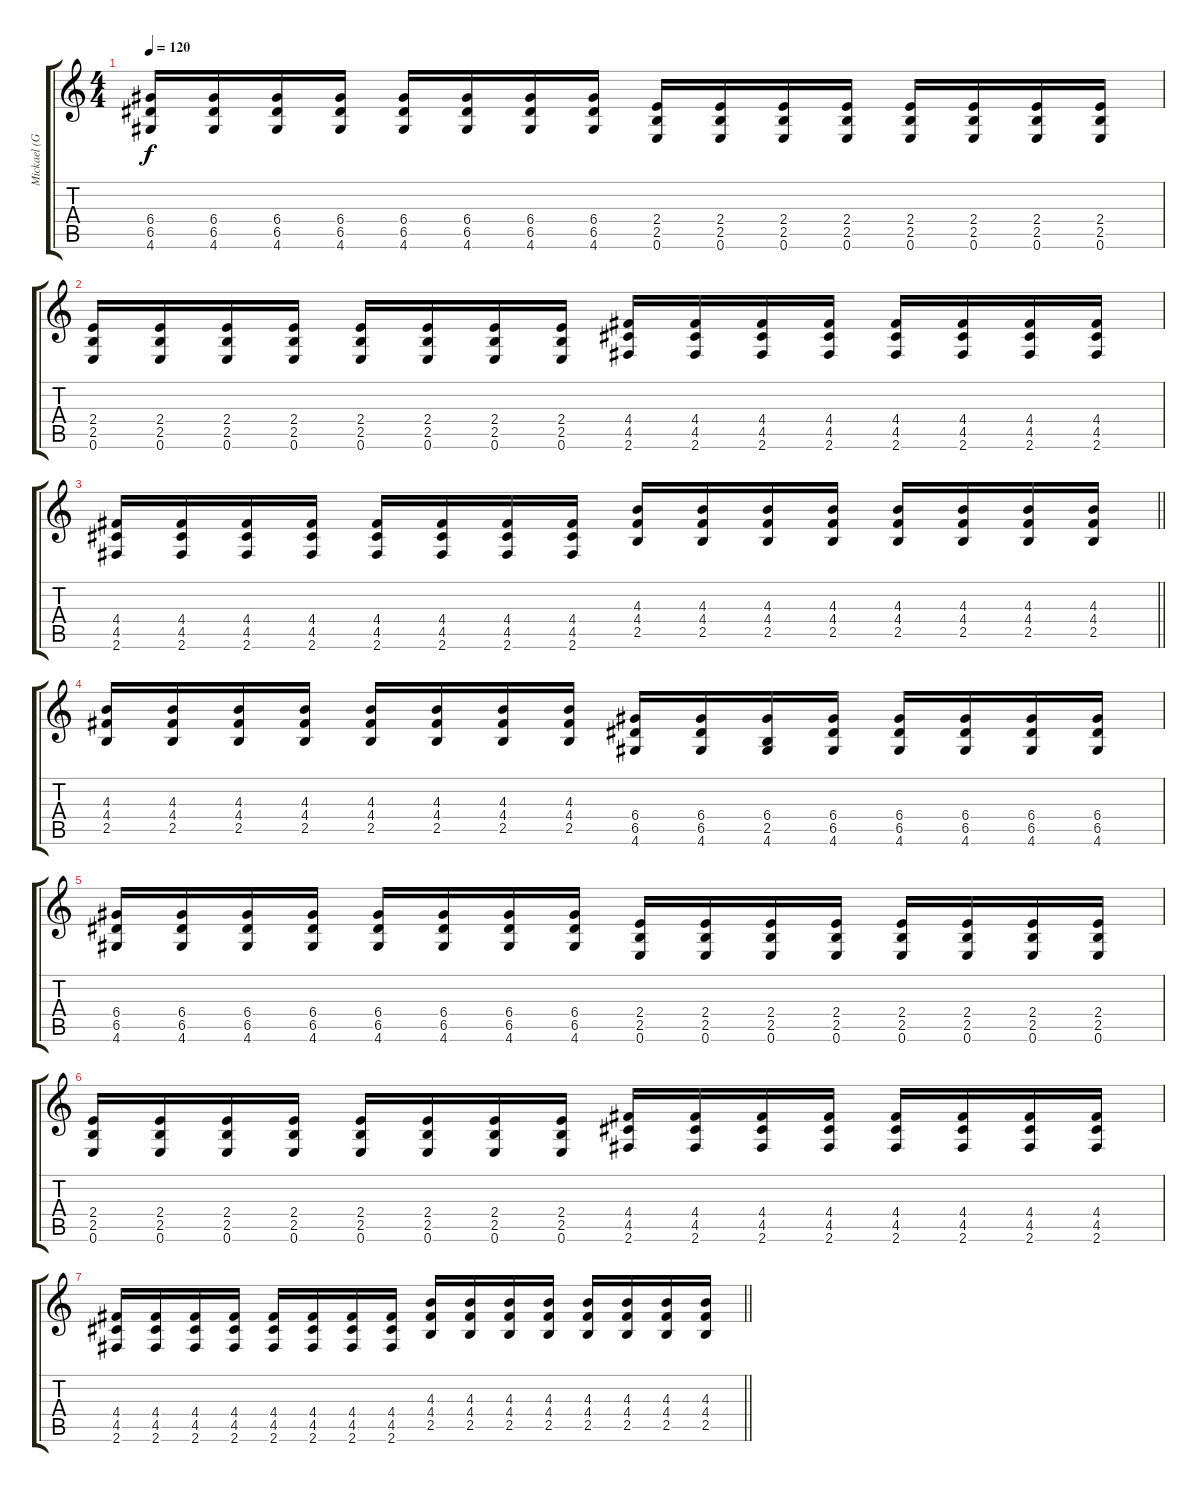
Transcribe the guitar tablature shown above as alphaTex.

\track ("Mickael (Guitar_02)" "Mickael (G") {instrument distortionguitar}
\staff {score tabs}
\tuning (E4 B3 G3 D3 A2 E2) {hide}
\ts (4 4)
\tempo 120
\clef g2
\ks c
(6.4 6.5 4.6).16{dy f} (6.4 6.5 4.6).16 (6.4 6.5 4.6).16 (6.4 6.5 4.6).16 (6.4 6.5 4.6).16 (6.4 6.5 4.6).16 (6.4 6.5 4.6).16 (6.4 6.5 4.6).16 (2.4 2.5 0.6).16 (2.4 2.5 0.6).16 (2.4 2.5 0.6).16 (2.4 2.5 0.6).16 (2.4 2.5 0.6).16 (2.4 2.5 0.6).16 (2.4 2.5 0.6).16 (2.4 2.5 0.6).16 |
(2.4 2.5 0.6).16 (2.4 2.5 0.6).16 (2.4 2.5 0.6).16 (2.4 2.5 0.6).16 (2.4 2.5 0.6).16 (2.4 2.5 0.6).16 (2.4 2.5 0.6).16 (2.4 2.5 0.6).16 (4.4 4.5 2.6).16 (4.4 4.5 2.6).16 (4.4 4.5 2.6).16 (4.4 4.5 2.6).16 (4.4 4.5 2.6).16 (4.4 4.5 2.6).16 (4.4 4.5 2.6).16 (4.4 4.5 2.6).16 |
\barLineRight lightlight
(4.4 4.5 2.6).16 (4.4 4.5 2.6).16 (4.4 4.5 2.6).16 (4.4 4.5 2.6).16 (4.4 4.5 2.6).16 (4.4 4.5 2.6).16 (4.4 4.5 2.6).16 (4.4 4.5 2.6).16 (4.3 4.4 2.5).16 (4.3 4.4 2.5).16 (4.3 4.4 2.5).16 (4.3 4.4 2.5).16 (4.3 4.4 2.5).16 (4.3 4.4 2.5).16 (4.3 4.4 2.5).16 (4.3 4.4 2.5).16 |
(4.3 4.4 2.5).16 (4.3 4.4 2.5).16 (4.3 4.4 2.5).16 (4.3 4.4 2.5).16 (4.3 4.4 2.5).16 (4.3 4.4 2.5).16 (4.3 4.4 2.5).16 (4.3 4.4 2.5).16 (6.4 6.5 4.6).16 (6.4 6.5 4.6).16 (6.4 2.5 4.6).16 (6.4 6.5 4.6).16 (6.4 6.5 4.6).16 (6.4 6.5 4.6).16 (6.4 6.5 4.6).16 (6.4 6.5 4.6).16 |
(6.4 6.5 4.6).16 (6.4 6.5 4.6).16 (6.4 6.5 4.6).16 (6.4 6.5 4.6).16 (6.4 6.5 4.6).16 (6.4 6.5 4.6).16 (6.4 6.5 4.6).16 (6.4 6.5 4.6).16 (2.4 2.5 0.6).16 (2.4 2.5 0.6).16 (2.4 2.5 0.6).16 (2.4 2.5 0.6).16 (2.4 2.5 0.6).16 (2.4 2.5 0.6).16 (2.4 2.5 0.6).16 (2.4 2.5 0.6).16 |
(2.4 2.5 0.6).16 (2.4 2.5 0.6).16 (2.4 2.5 0.6).16 (2.4 2.5 0.6).16 (2.4 2.5 0.6).16 (2.4 2.5 0.6).16 (2.4 2.5 0.6).16 (2.4 2.5 0.6).16 (4.4 4.5 2.6).16 (4.4 4.5 2.6).16 (4.4 4.5 2.6).16 (4.4 4.5 2.6).16 (4.4 4.5 2.6).16 (4.4 4.5 2.6).16 (4.4 4.5 2.6).16 (4.4 4.5 2.6).16 |
\barLineRight lightlight
(4.4 4.5 2.6).16 (4.4 4.5 2.6).16 (4.4 4.5 2.6).16 (4.4 4.5 2.6).16 (4.4 4.5 2.6).16 (4.4 4.5 2.6).16 (4.4 4.5 2.6).16 (4.4 4.5 2.6).16 (4.3 4.4 2.5).16 (4.3 4.4 2.5).16 (4.3 4.4 2.5).16 (4.3 4.4 2.5).16 (4.3 4.4 2.5).16 (4.3 4.4 2.5).16 (4.3 4.4 2.5).16 (4.3 4.4 2.5).16
